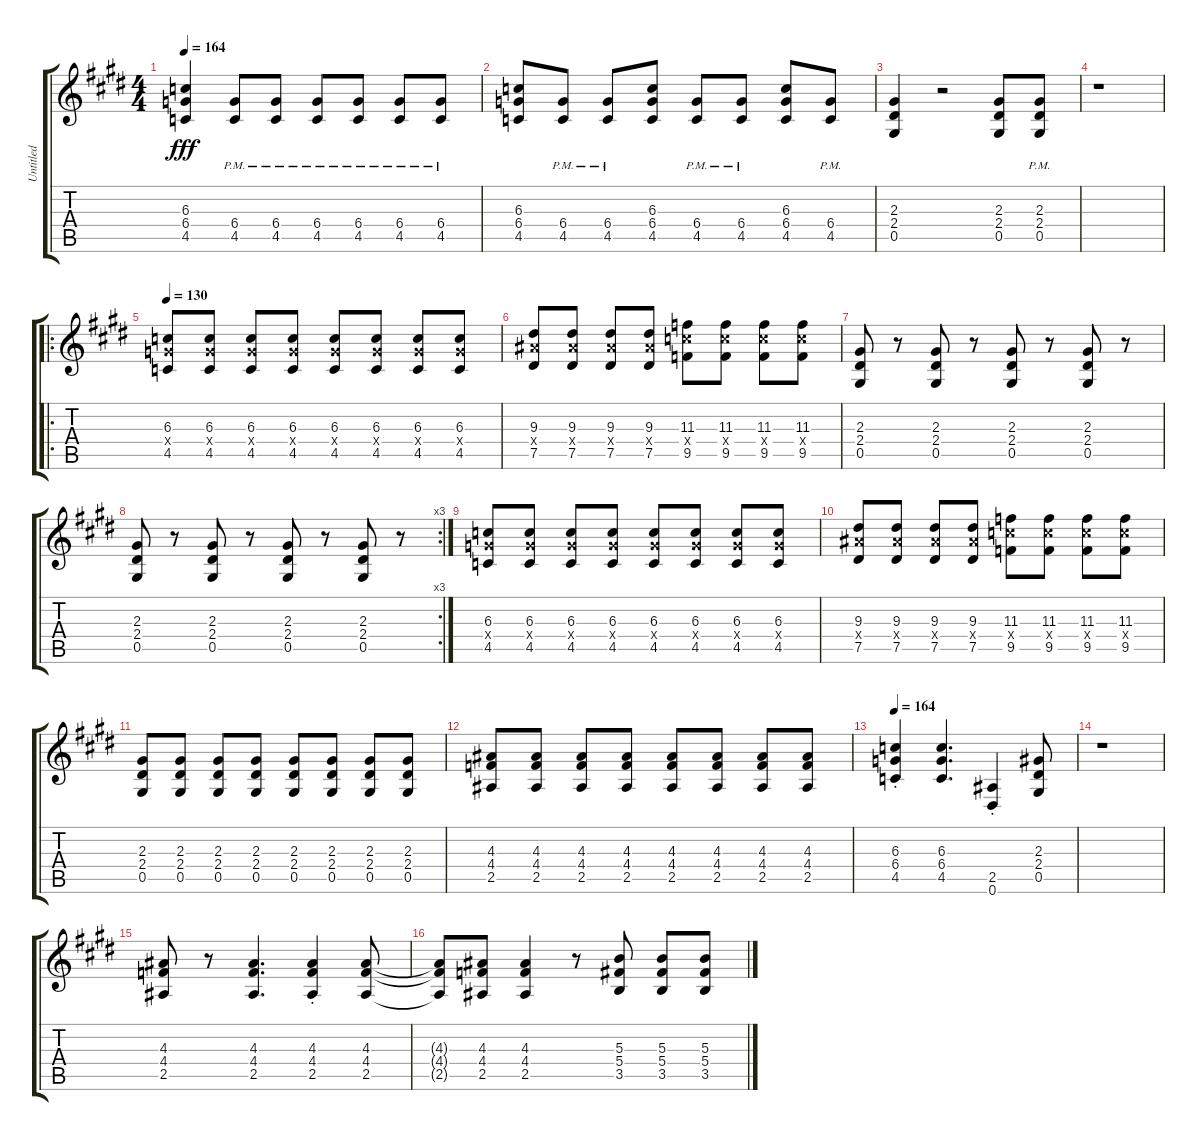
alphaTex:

\track ("Untitled" "Untitled") {instrument distortionguitar}
\staff {score tabs}
\tuning (Eb4 Bb3 Gb3 Db3 Ab2 Eb2) {hide}
\ts (4 4)
\tempo 164
\clef g2
\ks c#minor
(6.3 6.4 4.5).4{dy fff} (6.4{pm} 4.5{pm}).8 (6.4{pm} 4.5{pm}).8 (6.4{pm} 4.5{pm}).8 (6.4{pm} 4.5{pm}).8 (6.4{pm} 4.5{pm}).8 (6.4{pm} 4.5{pm}).8 |
(6.3 6.4 4.5).8 (6.4{pm} 4.5{pm}).8 (6.4{pm} 4.5{pm}).8 (6.3 6.4 4.5).8 (6.4{pm} 4.5{pm}).8 (6.4{pm} 4.5{pm}).8 (6.3 6.4 4.5).8 (6.4{pm} 4.5{pm}).8 |
(2.3 2.4 0.5).4 r.2 (2.3 2.4 0.5).8 (2.3{pm} 2.4{pm} 0.5{pm}).8 |
r.1 |
\ro
\tempo 130
(6.3 6.4{x} 4.5).8 (6.3 6.4{x} 4.5).8 (6.3 6.4{x} 4.5).8 (6.3 6.4{x} 4.5).8 (6.3 6.4{x} 4.5).8 (6.3 6.4{x} 4.5).8 (6.3 6.4{x} 4.5).8 (6.3 6.4{x} 4.5).8 |
(9.3 9.4{x} 7.5).8 (9.3 9.4{x} 7.5).8 (9.3 9.4{x} 7.5).8 (9.3 9.4{x} 7.5).8 (11.3 11.4{x} 9.5).8 (11.3 11.4{x} 9.5).8 (11.3 11.4{x} 9.5).8 (11.3 11.4{x} 9.5).8 |
(2.3 2.4 0.5).8 r.8 (2.3 2.4 0.5).8 r.8 (2.3 2.4 0.5).8 r.8 (2.3 2.4 0.5).8 r.8 |
\rc 3
(2.3 2.4 0.5).8 r.8 (2.3 2.4 0.5).8 r.8 (2.3 2.4 0.5).8 r.8 (2.3 2.4 0.5).8 r.8 |
(6.3 6.4{x} 4.5).8 (6.3 6.4{x} 4.5).8 (6.3 6.4{x} 4.5).8 (6.3 6.4{x} 4.5).8 (6.3 6.4{x} 4.5).8 (6.3 6.4{x} 4.5).8 (6.3 6.4{x} 4.5).8 (6.3 6.4{x} 4.5).8 |
(9.3 9.4{x} 7.5).8 (9.3 9.4{x} 7.5).8 (9.3 9.4{x} 7.5).8 (9.3 9.4{x} 7.5).8 (11.3 11.4{x} 9.5).8 (11.3 11.4{x} 9.5).8 (11.3 11.4{x} 9.5).8 (11.3 11.4{x} 9.5).8 |
(2.3 2.4 0.5).8 (2.3 2.4 0.5).8 (2.3 2.4 0.5).8 (2.3 2.4 0.5).8 (2.3 2.4 0.5).8 (2.3 2.4 0.5).8 (2.3 2.4 0.5).8 (2.3 2.4 0.5).8 |
(4.3 4.4 2.5).8 (4.3 4.4 2.5).8 (4.3 4.4 2.5).8 (4.3 4.4 2.5).8 (4.3 4.4 2.5).8 (4.3 4.4 2.5).8 (4.3 4.4 2.5).8 (4.3 4.4 2.5).8 |
\tempo 164
(6.3{st} 6.4{st} 4.5{st}).4 (6.3 6.4 4.5).4{d} (2.5{st} 0.6{st}).4 (2.3 2.4 0.5).8 |
r.1 |
(4.3 4.4 2.5).8 r.8 (4.3 4.4 2.5).4{d} (4.3{st} 4.4{st} 2.5{st}).4 (4.3 4.4 2.5).8 |
(4.3{t} 4.4{t} 2.5{t}).8 (4.3 4.4 2.5).8 (4.3 4.4 2.5).4 r.8 (5.3 5.4 3.5).8 (5.3 5.4 3.5).8 (5.3 5.4 3.5).8
